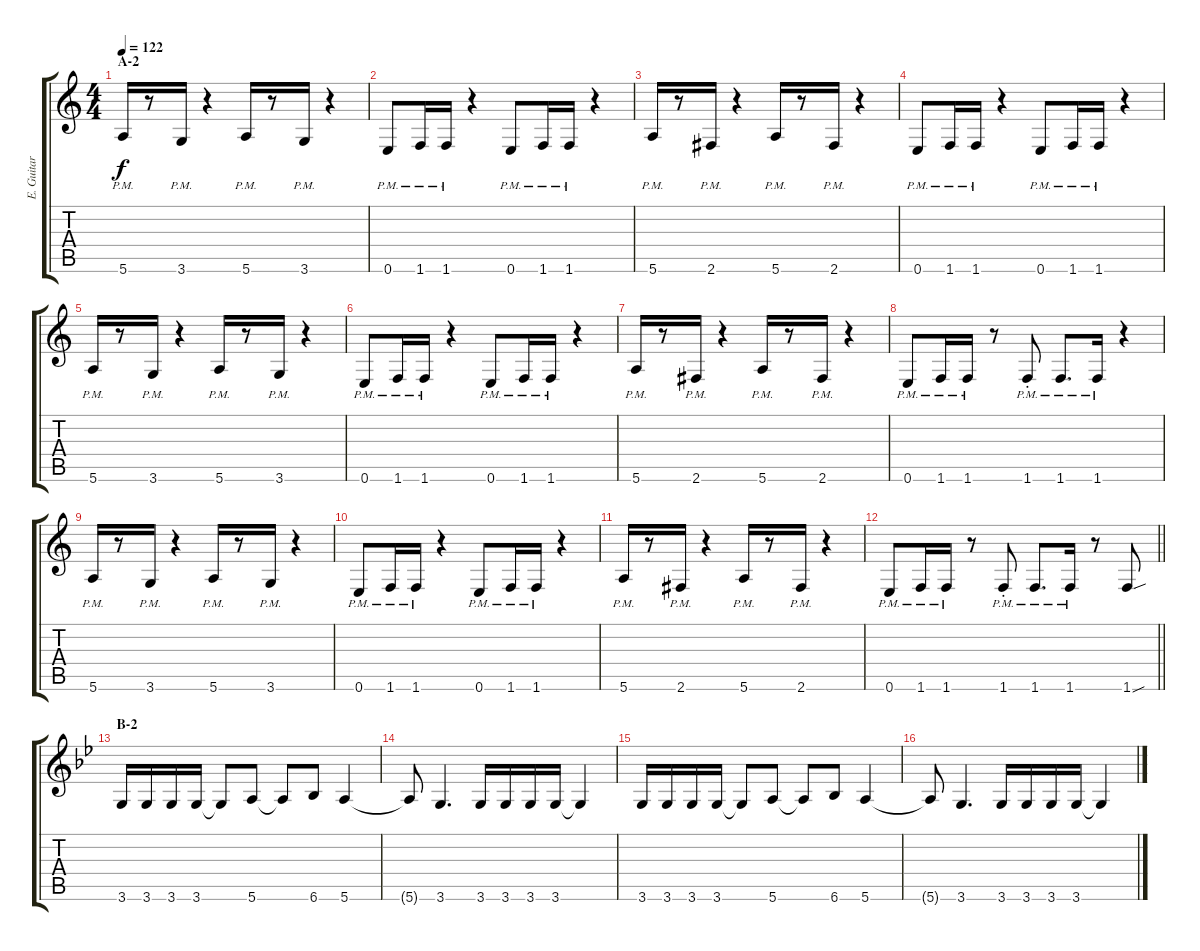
\track ("E. Guitar II" "E. Guitar ") {instrument overdrivenguitar}
\staff {score tabs}
\tuning (E4 B3 G3 D3 A2 E2) {hide}
\ts (4 4)
\section ("" "A-2")
\tempo 122
\clef g2
\ks c
5.6{pm}.16{dy f} r.8 3.6{pm}.16 r.4 5.6{pm}.16 r.8 3.6{pm}.16 r.4 |
0.6{pm}.8 1.6{pm}.16 1.6{pm}.16 r.4 0.6{pm}.8 1.6{pm}.16 1.6{pm}.16 r.4 |
5.6{pm}.16 r.8 2.6{pm}.16 r.4 5.6{pm}.16 r.8 2.6{pm}.16 r.4 |
0.6{pm}.8 1.6{pm}.16 1.6{pm}.16 r.4 0.6{pm}.8 1.6{pm}.16 1.6{pm}.16 r.4 |
5.6{pm}.16 r.8 3.6{pm}.16 r.4 5.6{pm}.16 r.8 3.6{pm}.16 r.4 |
0.6{pm}.8 1.6{pm}.16 1.6{pm}.16 r.4 0.6{pm}.8 1.6{pm}.16 1.6{pm}.16 r.4 |
5.6{pm}.16 r.8 2.6{pm}.16 r.4 5.6{pm}.16 r.8 2.6{pm}.16 r.4 |
0.6{pm}.8 1.6{pm}.16 1.6{pm}.16 r.8 1.6{pm st}.8 1.6{pm}.8{d} 1.6{pm}.16 r.4 |
5.6{pm}.16 r.8 3.6{pm}.16 r.4 5.6{pm}.16 r.8 3.6{pm}.16 r.4 |
0.6{pm}.8 1.6{pm}.16 1.6{pm}.16 r.4 0.6{pm}.8 1.6{pm}.16 1.6{pm}.16 r.4 |
5.6{pm}.16 r.8 2.6{pm}.16 r.4 5.6{pm}.16 r.8 2.6{pm}.16 r.4 |
\barLineRight lightlight
0.6{pm}.8 1.6{pm}.16 1.6{pm}.16 r.8 1.6{pm st}.8 1.6{pm}.8{d} 1.6{pm}.16 r.8 1.6{sou}.8 |
\section ("" "B-2")
\ks bb
3.6.16 3.6.16 3.6.16 3.6.16 3.6{t}.8 5.6.8 5.6{t}.8 6.6.8 5.6.4 |
5.6{t}.8 3.6.4{d} 3.6.16 3.6.16 3.6.16 3.6.16 3.6{t}.4 |
3.6.16 3.6.16 3.6.16 3.6.16 3.6{t}.8 5.6.8 5.6{t}.8 6.6.8 5.6.4 |
5.6{t}.8 3.6.4{d} 3.6.16 3.6.16 3.6.16 3.6.16 3.6{t}.4
